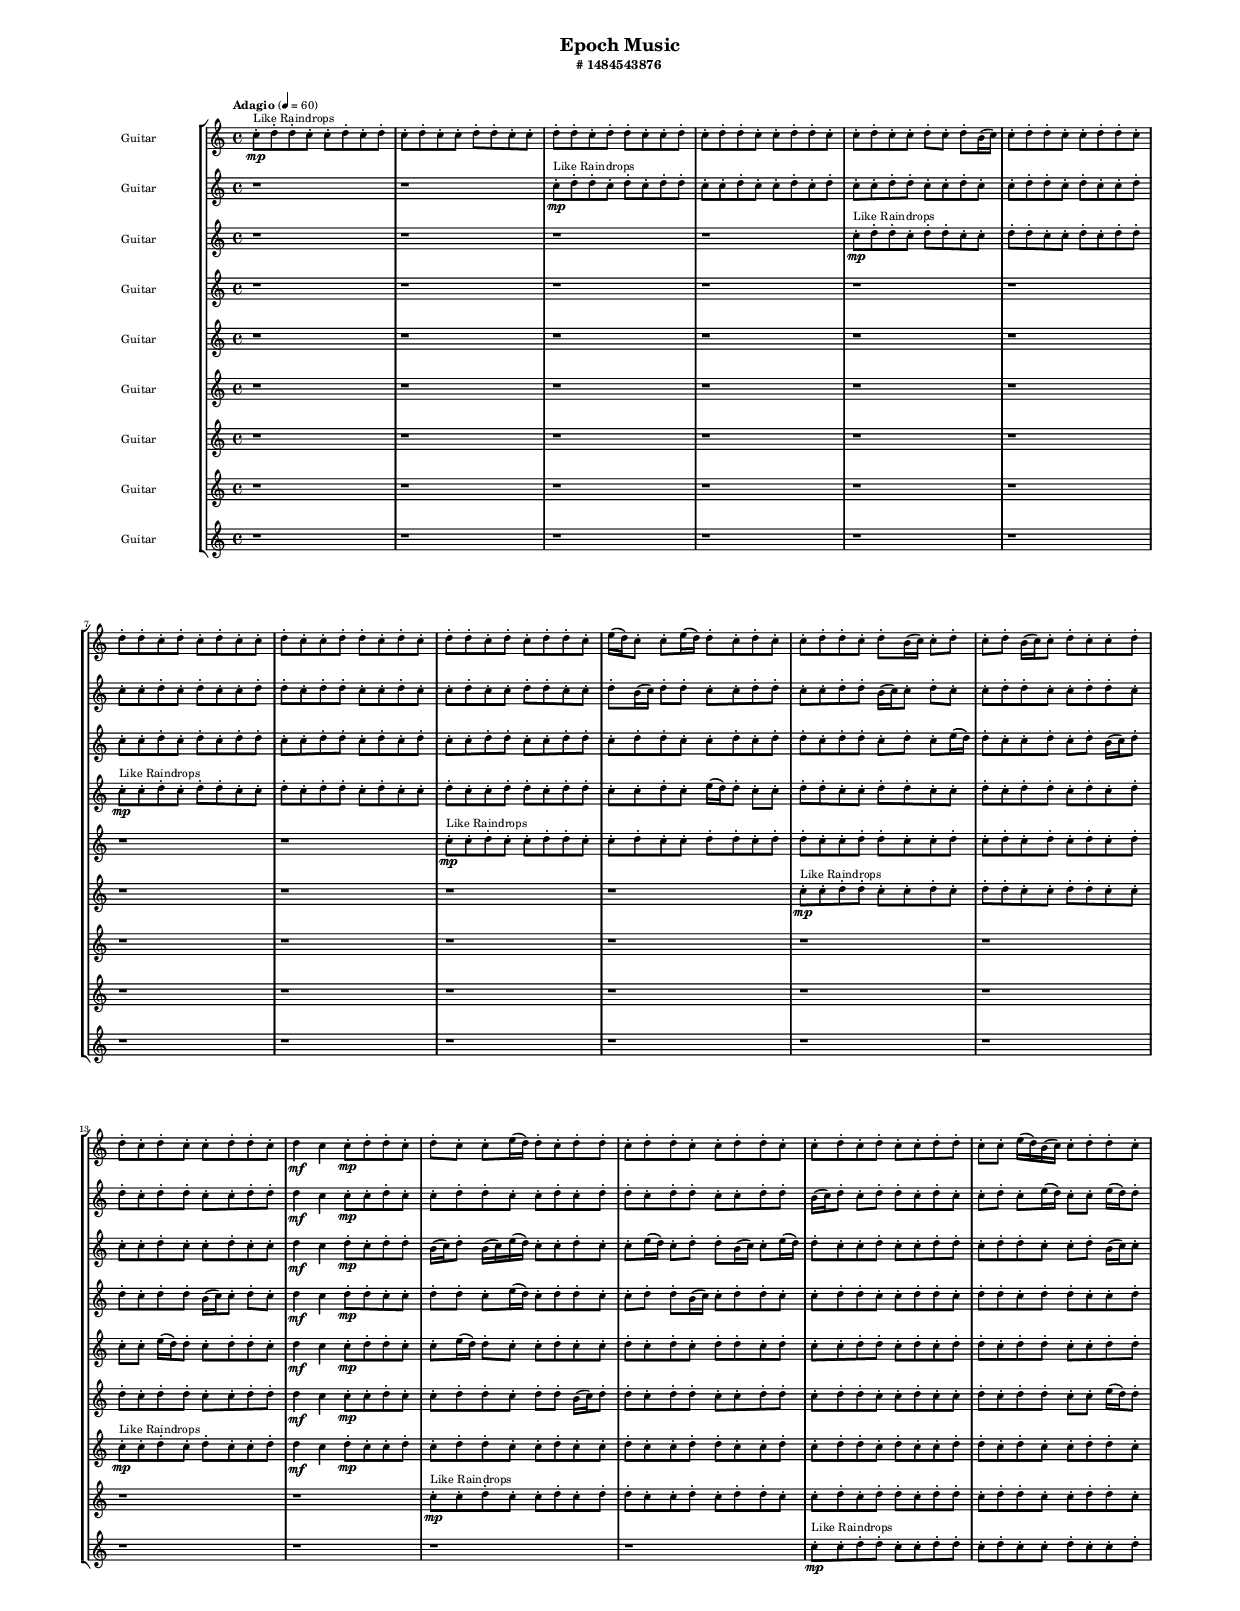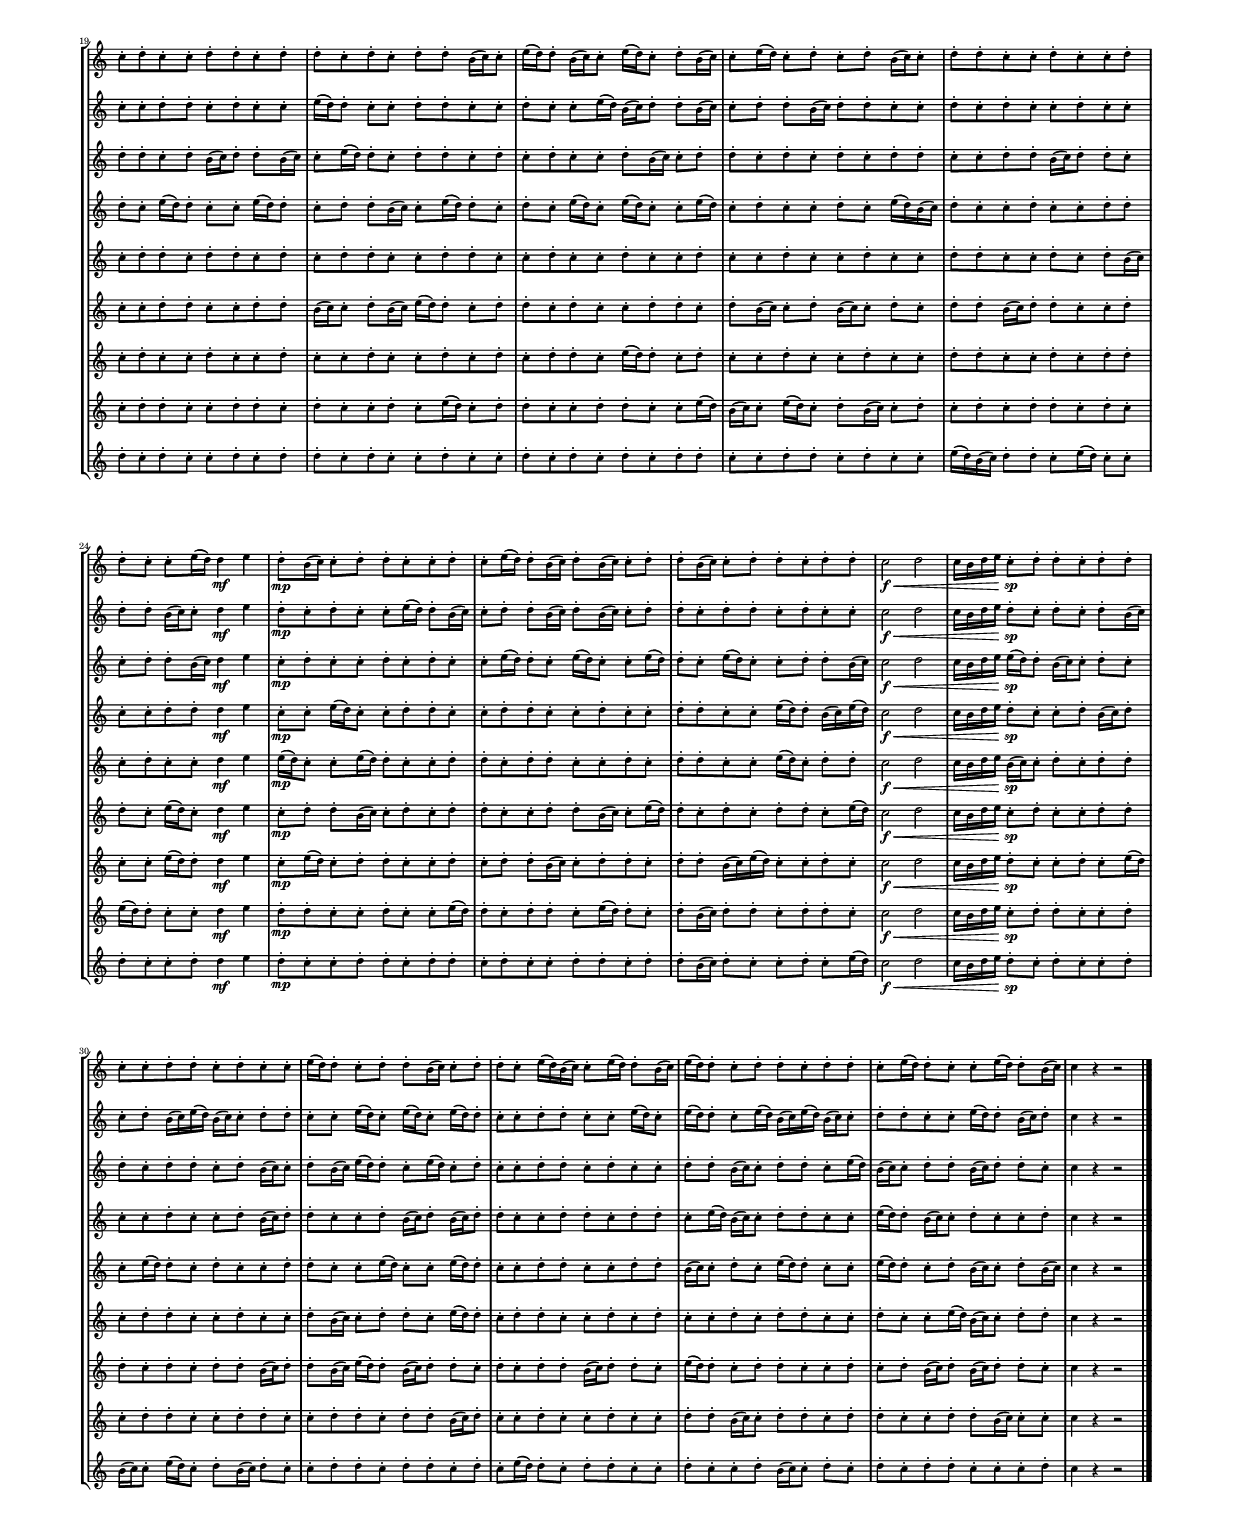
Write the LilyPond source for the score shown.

#(set-global-staff-size 10)

\header{
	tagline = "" 
	title = "Epoch Music"
	subtitle="#
1484543876
"
}

\paper{
  indent = 2\cm
  left-margin = 1.5\cm
  right-margin = 1.5\cm
  top-margin = 2\cm
  bottom-margin = 1.5\cm
  ragged-last-bottom = ##t
  print-all-headers = ##t
  print-page-number = ##f
}

\score{
\header{
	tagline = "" 
	title = "  "
	subtitle="  "
}
 \new  StaffGroup  <<

\new Staff \with {
    instrumentName = #"
Guitar
"
	midiInstrument = "Violin"
  }
\absolute {
\clef
"treble"

\tempo "Adagio" 4 = 60 c''8-.\mp ^"Like Raindrops"  d''8-. d''8-. c''8-. c''8-. d''8-. c''8-. d''8-. c''8-. d''8-. c''8-. c''8-. d''8-. d''8-. c''8-. c''8-. d''8-. d''8-. c''8-. d''8-. d''8-. c''8-. c''8-. d''8-. c''8-. d''8-. d''8-. c''8-. c''8-. d''8-. d''8-. c''8-. c''8-. d''8-. c''8-. c''8-. d''8-. c''8-. d''8-. b'16( c''16) c''8-. d''8-. d''8-. c''8-. c''8-. d''8-. d''8-. c''8-. d''8-. d''8-. c''8-. d''8-. c''8-. d''8-. c''8-. c''8-. d''8-. c''8-. c''8-. d''8-. d''8-. c''8-. d''8-. c''8-. d''8-. d''8-. c''8-. d''8-. c''8-. d''8-. d''8-. c''8-. e''16( d''16) c''8-. c''8-. e''16( d''16) d''8-. c''8-. d''8-. c''8-. c''8-. d''8-. d''8-. c''8-. d''8-. b'16( c''16) c''8-. d''8-. c''8-. d''8-. b'16( c''16) c''8-. d''8-. c''8-. c''8-. d''8-. d''8-. c''8-. d''8-. c''8-. c''8-. d''8-. d''8-. c''8-. d''4\mf c''4 c''8-.\mp d''8-. d''8-. c''8-. d''8-. c''8-. c''8-. e''16( d''16) d''8-. c''8-. d''8-. d''8-. c''8-. d''8-. d''8-. c''8-. c''8-. d''8-. d''8-. c''8-. c''8-. d''8-. c''8-. d''8-. c''8-. c''8-. d''8-. d''8-. c''8-. c''8-. e''16( d''16) b'16( c''16) c''8-. d''8-. d''8-. c''8-. c''8-. d''8-. c''8-. c''8-. d''8-. d''8-. c''8-. d''8-. d''8-. c''8-. d''8-. c''8-. d''8-. d''8-. b'16( c''16) c''8-. e''16( d''16) d''8-. b'16( c''16) c''8-. e''16( d''16) c''8-. d''8-. b'16( c''16) c''8-. e''16( d''16) c''8-. d''8-. c''8-. d''8-. b'16( c''16) c''8-. d''8-. d''8-. c''8-. c''8-. d''8-. c''8-. c''8-. d''8-. d''8-. c''8-. c''8-. e''16( d''16) d''4\mf e''4 d''8-.\mp b'16( c''16) c''8-. d''8-. d''8-. c''8-. c''8-. d''8-. c''8-. e''16( d''16) d''8-. b'16( c''16) d''8-. b'16( c''16) c''8-. d''8-. d''8-. b'16( c''16) c''8-. d''8-. d''8-. c''8-. d''8-. d''8-. c''2\f\< d''2 c''16 b'16 d''16 e''16 c''8-.\sp d''8-. d''8-. c''8-. d''8-. d''8-. c''8-. c''8-. d''8-. d''8-. c''8-. d''8-. c''8-. c''8-. e''16( d''16) d''8-. c''8-. d''8-. d''8-. b'16( c''16) c''8-. d''8-. d''8-. c''8-. e''16( d''16) b'16( c''16) c''8-. e''16( d''16) d''8-. b'16( c''16) e''16( d''16) d''8-. c''8-. d''8-. d''8-. c''8-. d''8-. d''8-. c''8-. e''16( d''16) d''8-. c''8-. c''8-. e''16( d''16) d''8-. b'16( c''16) c''4 r4 r2 

	\bar "|."

}



\new Staff \with {
    instrumentName = #"
Guitar
"
	midiInstrument = "Violin"
  }
\absolute {
\clef
"treble"

\tempo "Adagio" 4 = 60 r1 r1 c''8-.\mp ^"Like Raindrops"  d''8-. d''8-. c''8-. d''8-. c''8-. d''8-. d''8-. c''8-. c''8-. d''8-. c''8-. c''8-. d''8-. c''8-. d''8-. c''8-. c''8-. d''8-. d''8-. c''8-. c''8-. d''8-. c''8-. c''8-. d''8-. d''8-. c''8-. d''8-. c''8-. c''8-. d''8-. c''8-. c''8-. d''8-. c''8-. d''8-. c''8-. c''8-. d''8-. d''8-. c''8-. d''8-. d''8-. c''8-. c''8-. d''8-. c''8-. c''8-. d''8-. c''8-. c''8-. d''8-. d''8-. c''8-. c''8-. d''8-. b'16( c''16) d''8-. d''8-. c''8-. c''8-. d''8-. d''8-. c''8-. c''8-. d''8-. d''8-. b'16( c''16) c''8-. d''8-. c''8-. c''8-. d''8-. d''8-. c''8-. c''8-. d''8-. d''8-. c''8-. d''8-. c''8-. d''8-. d''8-. c''8-. c''8-. d''8-. d''8-. d''4\mf c''4 c''8-.\mp c''8-. d''8-. c''8-. c''8-. d''8-. d''8-. c''8-. c''8-. d''8-. c''8-. d''8-. d''8-. c''8-. d''8-. d''8-. c''8-. c''8-. d''8-. d''8-. b'16( c''16) d''8-. c''8-. d''8-. d''8-. c''8-. d''8-. c''8-. c''8-. d''8-. c''8-. e''16( d''16) c''8-. c''8-. e''16( d''16) d''8-. c''8-. c''8-. d''8-. d''8-. c''8-. d''8-. c''8-. c''8-. e''16( d''16) d''8-. c''8-. c''8-. d''8-. d''8-. c''8-. c''8-. d''8-. c''8-. c''8-. e''16( d''16) b'16( c''16) d''8-. d''8-. b'16( c''16) c''8-. d''8-. d''8-. b'16( c''16) d''8-. d''8-. c''8-. c''8-. d''8-. c''8-. d''8-. c''8-. c''8-. d''8-. c''8-. c''8-. d''8-. d''8-. b'16( c''16) c''8-. d''4\mf e''4 d''8-.\mp c''8-. d''8-. c''8-. c''8-. e''16( d''16) d''8-. b'16( c''16) c''8-. d''8-. d''8-. b'16( c''16) d''8-. b'16( c''16) c''8-. d''8-. d''8-. c''8-. d''8-. d''8-. c''8-. d''8-. c''8-. c''8-. c''2\f\< d''2 c''16 b'16 d''16 e''16 d''8-.\sp c''8-. d''8-. c''8-. d''8-. b'16( c''16) c''8-. d''8-. b'16( c''16) e''16( d''16) b'16( c''16) c''8-. d''8-. d''8-. c''8-. c''8-. e''16( d''16) c''8-. e''16( d''16) c''8-. e''16( d''16) d''8-. c''8-. c''8-. d''8-. d''8-. c''8-. c''8-. e''16( d''16) c''8-. e''16( d''16) d''8-. c''8-. e''16( d''16) b'16( c''16) e''16( d''16) b'16( c''16) c''8-. d''8-. d''8-. c''8-. c''8-. e''16( d''16) d''8-. b'16( c''16) d''8-. c''4 r4 r2 

	\bar "|."

}



\new Staff \with {
    instrumentName = #"
Guitar
"
	midiInstrument = "Violin"
  }
\absolute {
\clef
"treble"

\tempo "Adagio" 4 = 60 r1 r1 r1 r1 c''8-.\mp ^"Like Raindrops"  d''8-. d''8-. c''8-. d''8-. d''8-. c''8-. c''8-. d''8-. d''8-. c''8-. c''8-. d''8-. c''8-. d''8-. d''8-. c''8-. c''8-. d''8-. c''8-. d''8-. c''8-. d''8-. d''8-. c''8-. c''8-. d''8-. d''8-. c''8-. d''8-. c''8-. d''8-. c''8-. c''8-. d''8-. d''8-. c''8-. c''8-. d''8-. d''8-. c''8-. d''8-. d''8-. c''8-. c''8-. d''8-. c''8-. d''8-. d''8-. c''8-. d''8-. d''8-. c''8-. d''8-. c''8-. e''16( d''16) d''8-. c''8-. c''8-. d''8-. c''8-. d''8-. b'16( c''16) d''8-. c''8-. c''8-. d''8-. c''8-. c''8-. d''8-. c''8-. c''8-. d''4\mf c''4 d''8-.\mp c''8-. d''8-. d''8-. b'16( c''16) d''8-. b'16( c''16) e''16( d''16) c''8-. c''8-. d''8-. c''8-. c''8-. e''16( d''16) c''8-. d''8-. d''8-. b'16( c''16) c''8-. e''16( d''16) d''8-. c''8-. c''8-. d''8-. c''8-. c''8-. d''8-. d''8-. c''8-. d''8-. d''8-. c''8-. c''8-. d''8-. b'16( c''16) c''8-. d''8-. d''8-. c''8-. d''8-. b'16( c''16) d''8-. d''8-. b'16( c''16) c''8-. e''16( d''16) d''8-. c''8-. d''8-. d''8-. c''8-. d''8-. c''8-. d''8-. c''8-. c''8-. d''8-. b'16( c''16) c''8-. d''8-. d''8-. c''8-. d''8-. c''8-. d''8-. c''8-. d''8-. d''8-. c''8-. c''8-. d''8-. d''8-. b'16( c''16) d''8-. d''8-. c''8-. c''8-. d''8-. d''8-. b'16( c''16) d''4\mf e''4 c''8-.\mp d''8-. c''8-. c''8-. d''8-. c''8-. d''8-. c''8-. c''8-. e''16( d''16) d''8-. c''8-. e''16( d''16) c''8-. c''8-. e''16( d''16) d''8-. c''8-. e''16( d''16) c''8-. c''8-. d''8-. d''8-. b'16( c''16) c''2\f\< d''2 c''16 b'16 d''16 e''16 e''16(\sp d''16) d''8-. b'16( c''16) c''8-. d''8-. c''8-. d''8-. c''8-. d''8-. d''8-. c''8-. d''8-. b'16( c''16) c''8-. d''8-. b'16( c''16) e''16( d''16) d''8-. c''8-. e''16( d''16) c''8-. d''8-. c''8-. c''8-. d''8-. d''8-. c''8-. d''8-. c''8-. c''8-. d''8-. d''8-. b'16( c''16) c''8-. d''8-. d''8-. c''8-. e''16( d''16) b'16( c''16) c''8-. d''8-. d''8-. b'16( c''16) d''8-. d''8-. c''8-. c''4 r4 r2 

	\bar "|."

}



\new Staff \with {
    instrumentName = #"
Guitar
"
	midiInstrument = "Violin"
  }
\absolute {
\clef
"treble"

\tempo "Adagio" 4 = 60 r1 r1 r1 r1 r1 r1 c''8-.\mp ^"Like Raindrops"  c''8-. d''8-. c''8-. d''8-. d''8-. c''8-. c''8-. d''8-. c''8-. d''8-. d''8-. c''8-. d''8-. c''8-. c''8-. d''8-. c''8-. c''8-. d''8-. d''8-. c''8-. d''8-. d''8-. c''8-. c''8-. d''8-. c''8-. e''16( d''16) d''8-. c''8-. c''8-. d''8-. d''8-. c''8-. c''8-. d''8-. d''8-. c''8-. c''8-. d''8-. c''8-. d''8-. d''8-. c''8-. d''8-. c''8-. d''8-. d''8-. c''8-. d''8-. d''8-. b'16( c''16) c''8-. d''8-. c''8-. d''4\mf c''4 d''8-.\mp d''8-. c''8-. c''8-. d''8-. d''8-. c''8-. e''16( d''16) c''8-. d''8-. d''8-. c''8-. c''8-. d''8-. d''8-. b'16( c''16) c''8-. d''8-. d''8-. c''8-. c''8-. d''8-. d''8-. c''8-. c''8-. d''8-. d''8-. c''8-. d''8-. d''8-. c''8-. d''8-. d''8-. c''8-. c''8-. d''8-. d''8-. c''8-. e''16( d''16) d''8-. c''8-. c''8-. e''16( d''16) d''8-. c''8-. d''8-. d''8-. b'16( c''16) c''8-. e''16( d''16) d''8-. c''8-. d''8-. c''8-. e''16( d''16) c''8-. e''16( d''16) c''8-. c''8-. e''16( d''16) c''8-. d''8-. c''8-. c''8-. d''8-. c''8-. e''16( d''16) b'16( c''16) d''8-. c''8-. c''8-. d''8-. c''8-. c''8-. d''8-. d''8-. c''8-. c''8-. d''8-. d''8-. d''4\mf e''4 c''8-.\mp c''8-. e''16( d''16) c''8-. c''8-. d''8-. d''8-. c''8-. c''8-. d''8-. d''8-. c''8-. c''8-. d''8-. c''8-. c''8-. d''8-. d''8-. c''8-. c''8-. e''16( d''16) d''8-. b'16( c''16) e''16( d''16) c''2\f\< d''2 c''16 b'16 d''16 e''16 d''8-.\sp c''8-. c''8-. d''8-. b'16( c''16) d''8-. c''8-. c''8-. d''8-. c''8-. c''8-. d''8-. b'16( c''16) d''8-. d''8-. c''8-. c''8-. d''8-. b'16( c''16) d''8-. b'16( c''16) d''8-. d''8-. c''8-. c''8-. d''8-. d''8-. c''8-. d''8-. d''8-. c''8-. e''16( d''16) b'16( c''16) c''8-. d''8-. d''8-. c''8-. c''8-. e''16( d''16) d''8-. b'16( c''16) c''8-. d''8-. c''8-. c''8-. d''8-. c''4 r4 r2 

	\bar "|."

}



\new Staff \with {
    instrumentName = #"
Guitar
"
	midiInstrument = "Violin"
  }
\absolute {
\clef
"treble"

\tempo "Adagio" 4 = 60 r1 r1 r1 r1 r1 r1 r1 r1 c''8-.\mp ^"Like Raindrops"  c''8-. d''8-. c''8-. c''8-. d''8-. d''8-. c''8-. c''8-. d''8-. c''8-. c''8-. d''8-. d''8-. c''8-. d''8-. d''8-. c''8-. c''8-. d''8-. d''8-. c''8-. c''8-. d''8-. c''8-. d''8-. c''8-. d''8-. c''8-. d''8-. c''8-. d''8-. c''8-. c''8-. e''16( d''16) d''8-. c''8-. d''8-. d''8-. c''8-. d''4\mf c''4 c''8-.\mp d''8-. d''8-. c''8-. c''8-. e''16( d''16) d''8-. c''8-. c''8-. d''8-. c''8-. c''8-. d''8-. c''8-. d''8-. c''8-. d''8-. d''8-. c''8-. d''8-. c''8-. c''8-. d''8-. d''8-. c''8-. d''8-. c''8-. d''8-. d''8-. c''8-. d''8-. d''8-. c''8-. c''8-. d''8-. d''8-. c''8-. d''8-. d''8-. c''8-. d''8-. d''8-. c''8-. d''8-. c''8-. d''8-. d''8-. c''8-. c''8-. d''8-. d''8-. c''8-. c''8-. d''8-. c''8-. c''8-. d''8-. c''8-. c''8-. d''8-. c''8-. c''8-. d''8-. c''8-. c''8-. d''8-. c''8-. c''8-. d''8-. d''8-. c''8-. c''8-. d''8-. c''8-. d''8-. b'16( c''16) c''8-. d''8-. c''8-. c''8-. d''4\mf e''4 e''16(\mp d''16) c''8-. c''8-. e''16( d''16) d''8-. c''8-. c''8-. d''8-. d''8-. c''8-. d''8-. d''8-. c''8-. c''8-. d''8-. c''8-. d''8-. d''8-. c''8-. c''8-. e''16( d''16) c''8-. d''8-. d''8-. c''2\f\< d''2 c''16 b'16 d''16 e''16 b'16(\sp c''16) c''8-. d''8-. c''8-. d''8-. d''8-. c''8-. e''16( d''16) d''8-. c''8-. d''8-. c''8-. c''8-. d''8-. d''8-. c''8-. c''8-. e''16( d''16) c''8-. c''8-. e''16( d''16) d''8-. c''8-. c''8-. d''8-. d''8-. c''8-. c''8-. d''8-. d''8-. b'16( c''16) c''8-. d''8-. c''8-. e''16( d''16) d''8-. c''8-. c''8-. e''16( d''16) d''8-. c''8-. d''8-. b'16( c''16) c''8-. d''8-. b'16( c''16) c''4 r4 r2 

	\bar "|."

}



\new Staff \with {
    instrumentName = #"
Guitar
"
	midiInstrument = "Violin"
  }
\absolute {
\clef
"treble"

\tempo "Adagio" 4 = 60 r1 r1 r1 r1 r1 r1 r1 r1 r1 r1 c''8-.\mp ^"Like Raindrops"  c''8-. d''8-. d''8-. c''8-. c''8-. d''8-. c''8-. d''8-. d''8-. c''8-. c''8-. d''8-. d''8-. c''8-. c''8-. d''8-. c''8-. d''8-. d''8-. c''8-. c''8-. d''8-. d''8-. d''4\mf c''4 c''8-.\mp c''8-. d''8-. c''8-. c''8-. d''8-. d''8-. c''8-. d''8-. d''8-. b'16( c''16) d''8-. d''8-. c''8-. d''8-. d''8-. c''8-. c''8-. d''8-. d''8-. c''8-. d''8-. d''8-. c''8-. c''8-. d''8-. c''8-. c''8-. d''8-. c''8-. d''8-. d''8-. c''8-. c''8-. e''16( d''16) d''8-. c''8-. c''8-. d''8-. d''8-. c''8-. c''8-. d''8-. d''8-. b'16( c''16) c''8-. d''8-. b'16( c''16) e''16( d''16) d''8-. c''8-. d''8-. d''8-. c''8-. d''8-. c''8-. c''8-. d''8-. d''8-. c''8-. d''8-. b'16( c''16) c''8-. d''8-. b'16( c''16) c''8-. d''8-. c''8-. d''8-. d''8-. b'16( c''16) d''8-. d''8-. c''8-. c''8-. d''8-. d''8-. c''8-. e''16( d''16) c''8-. d''4\mf e''4 c''8-.\mp d''8-. d''8-. b'16( c''16) c''8-. d''8-. c''8-. d''8-. d''8-. c''8-. c''8-. d''8-. d''8-. b'16( c''16) c''8-. e''16( d''16) d''8-. c''8-. d''8-. c''8-. d''8-. d''8-. c''8-. e''16( d''16) c''2\f\< d''2 c''16 b'16 d''16 e''16 c''8-.\sp d''8-. c''8-. c''8-. d''8-. d''8-. c''8-. d''8-. d''8-. c''8-. c''8-. d''8-. c''8-. c''8-. d''8-. b'16( c''16) c''8-. d''8-. d''8-. c''8-. e''16( d''16) d''8-. c''8-. d''8-. d''8-. c''8-. c''8-. d''8-. c''8-. d''8-. c''8-. c''8-. d''8-. c''8-. d''8-. d''8-. c''8-. c''8-. d''8-. c''8-. c''8-. e''16( d''16) b'16( c''16) c''8-. d''8-. d''8-. c''4 r4 r2 

	\bar "|."

}



\new Staff \with {
    instrumentName = #"
Guitar
"
	midiInstrument = "Violin"
  }
\absolute {
\clef
"treble"

\tempo "Adagio" 4 = 60 r1 r1 r1 r1 r1 r1 r1 r1 r1 r1 r1 r1 c''8-.\mp ^"Like Raindrops"  c''8-. d''8-. c''8-. d''8-. c''8-. c''8-. d''8-. d''4\mf c''4 d''8-.\mp c''8-. c''8-. d''8-. c''8-. d''8-. d''8-. c''8-. c''8-. d''8-. c''8-. c''8-. d''8-. c''8-. c''8-. d''8-. d''8-. c''8-. c''8-. d''8-. c''8-. d''8-. d''8-. c''8-. d''8-. c''8-. c''8-. d''8-. d''8-. c''8-. d''8-. c''8-. c''8-. d''8-. d''8-. c''8-. c''8-. d''8-. c''8-. c''8-. d''8-. c''8-. c''8-. d''8-. c''8-. c''8-. d''8-. c''8-. c''8-. d''8-. c''8-. d''8-. c''8-. d''8-. d''8-. c''8-. e''16( d''16) d''8-. c''8-. d''8-. c''8-. c''8-. d''8-. c''8-. c''8-. d''8-. c''8-. c''8-. d''8-. d''8-. c''8-. c''8-. d''8-. c''8-. d''8-. d''8-. c''8-. c''8-. e''16( d''16) d''8-. d''4\mf e''4 c''8-.\mp e''16( d''16) c''8-. d''8-. d''8-. c''8-. c''8-. d''8-. c''8-. d''8-. d''8-. b'16( c''16) c''8-. d''8-. d''8-. c''8-. d''8-. d''8-. b'16( c''16) e''16( d''16) c''8-. c''8-. d''8-. c''8-. c''2\f\< d''2 c''16 b'16 d''16 e''16 d''8-.\sp c''8-. c''8-. d''8-. c''8-. e''16( d''16) d''8-. c''8-. d''8-. c''8-. d''8-. d''8-. b'16( c''16) d''8-. d''8-. b'16( c''16) e''16( d''16) d''8-. b'16( c''16) d''8-. d''8-. c''8-. d''8-. c''8-. d''8-. d''8-. b'16( c''16) d''8-. d''8-. c''8-. e''16( d''16) d''8-. c''8-. d''8-. d''8-. c''8-. c''8-. d''8-. c''8-. d''8-. b'16( c''16) d''8-. b'16( c''16) d''8-. d''8-. c''8-. c''4 r4 r2 

	\bar "|."

}



\new Staff \with {
    instrumentName = #"
Guitar
"
	midiInstrument = "Violin"
  }
\absolute {
\clef
"treble"

\tempo "Adagio" 4 = 60 r1 r1 r1 r1 r1 r1 r1 r1 r1 r1 r1 r1 r1 r1 c''8-.\mp ^"Like Raindrops"  c''8-. d''8-. c''8-. c''8-. d''8-. c''8-. d''8-. d''8-. c''8-. c''8-. d''8-. c''8-. d''8-. d''8-. c''8-. c''8-. d''8-. c''8-. d''8-. d''8-. c''8-. d''8-. d''8-. c''8-. d''8-. d''8-. c''8-. c''8-. d''8-. d''8-. c''8-. c''8-. d''8-. d''8-. c''8-. c''8-. d''8-. d''8-. c''8-. d''8-. c''8-. c''8-. d''8-. c''8-. e''16( d''16) c''8-. d''8-. d''8-. c''8-. c''8-. d''8-. d''8-. c''8-. c''8-. e''16( d''16) b'16( c''16) c''8-. e''16( d''16) c''8-. d''8-. b'16( c''16) c''8-. d''8-. c''8-. d''8-. c''8-. d''8-. d''8-. c''8-. d''8-. c''8-. e''16( d''16) d''8-. c''8-. c''8-. d''4\mf e''4 d''8-.\mp d''8-. c''8-. c''8-. d''8-. c''8-. c''8-. e''16( d''16) d''8-. c''8-. d''8-. d''8-. c''8-. e''16( d''16) d''8-. c''8-. d''8-. b'16( c''16) d''8-. d''8-. c''8-. d''8-. d''8-. c''8-. c''2\f\< d''2 c''16 b'16 d''16 e''16 c''8-.\sp d''8-. d''8-. c''8-. c''8-. d''8-. c''8-. d''8-. d''8-. c''8-. c''8-. d''8-. d''8-. c''8-. c''8-. d''8-. d''8-. c''8-. d''8-. d''8-. b'16( c''16) d''8-. c''8-. c''8-. d''8-. c''8-. c''8-. d''8-. c''8-. c''8-. d''8-. d''8-. b'16( c''16) c''8-. d''8-. d''8-. c''8-. d''8-. d''8-. c''8-. c''8-. d''8-. d''8-. b'16( c''16) c''8-. c''8-. c''4 r4 r2 

	\bar "|."

}



\new Staff \with {
    instrumentName = #"
Guitar
"
	midiInstrument = "Violin"
  }
\absolute {
\clef
"treble"

\tempo "Adagio" 4 = 60 r1 r1 r1 r1 r1 r1 r1 r1 r1 r1 r1 r1 r1 r1 r1 r1 c''8-.\mp ^"Like Raindrops"  c''8-. d''8-. d''8-. c''8-. c''8-. d''8-. d''8-. c''8-. d''8-. c''8-. c''8-. d''8-. c''8-. c''8-. d''8-. d''8-. c''8-. d''8-. c''8-. c''8-. d''8-. c''8-. d''8-. d''8-. c''8-. d''8-. c''8-. c''8-. d''8-. c''8-. c''8-. d''8-. c''8-. d''8-. c''8-. d''8-. c''8-. d''8-. d''8-. c''8-. c''8-. d''8-. d''8-. c''8-. d''8-. c''8-. c''8-. e''16( d''16) b'16( c''16) d''8-. d''8-. c''8-. e''16( d''16) c''8-. c''8-. d''8-. c''8-. c''8-. d''8-. d''4\mf e''4 d''8-.\mp c''8-. c''8-. d''8-. d''8-. c''8-. d''8-. d''8-. c''8-. d''8-. c''8-. c''8-. d''8-. d''8-. c''8-. d''8-. d''8-. b'16( c''16) d''8-. c''8-. c''8-. d''8-. c''8-. e''16( d''16) c''2\f\< d''2 c''16 b'16 d''16 e''16 d''8-.\sp c''8-. d''8-. c''8-. c''8-. d''8-. b'16( c''16) c''8-. e''16( d''16) c''8-. d''8-. b'16( c''16) d''8-. c''8-. c''8-. d''8-. d''8-. c''8-. d''8-. d''8-. c''8-. d''8-. c''8-. e''16( d''16) d''8-. c''8-. d''8-. d''8-. c''8-. c''8-. d''8-. c''8-. c''8-. d''8-. b'16( c''16) c''8-. d''8-. c''8-. d''8-. c''8-. d''8-. d''8-. c''8-. c''8-. c''8-. d''8-. c''4 r4 r2 

	\bar "|."

}


>>
\layout{}
\midi{}
}

